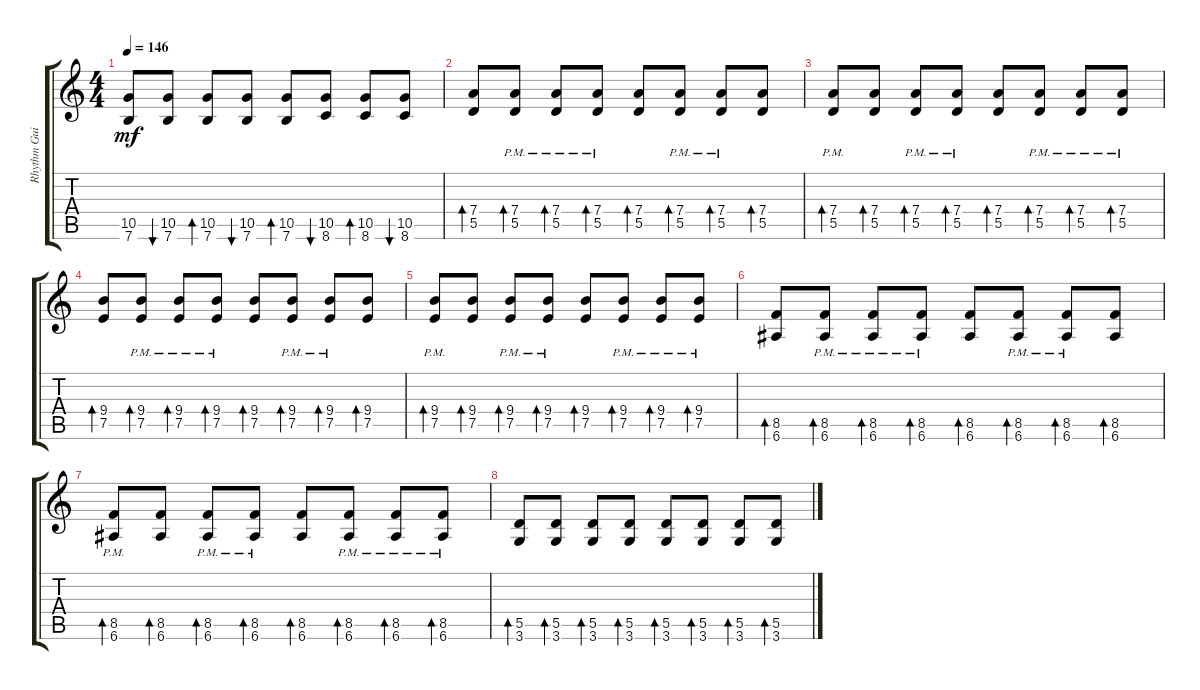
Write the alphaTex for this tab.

\track ("Rhythm Guitar" "Rhythm Gui") {instrument overdrivenguitar}
\staff {score tabs}
\tuning (E4 B3 G3 D3 A2 E2) {hide}
\ts (4 4)
\tempo 146
\clef g2
\ks c
(10.5{t} 7.6{t}).8{dy mf} (10.5 7.6).8{bu 30} (10.5 7.6).8{bd 30} (10.5 7.6).8{bu 30} (10.5 7.6).8{bd 30} (10.5 8.6).8{bu 30} (10.5 8.6).8{bd 30} (10.5 8.6).8{bu 30} |
(7.4 5.5).8{bd 30} (7.4{pm} 5.5{pm}).8{bd 30} (7.4{pm} 5.5{pm}).8{bd 30} (7.4{pm} 5.5{pm}).8{bd 30} (7.4 5.5).8{bd 30} (7.4{pm} 5.5{pm}).8{bd 30} (7.4{pm} 5.5{pm}).8{bd 30} (7.4 5.5).8{bd 30} |
(7.4{pm} 5.5{pm}).8{bd 30} (7.4 5.5).8{bd 30} (7.4{pm} 5.5{pm}).8{bd 30} (7.4{pm} 5.5{pm}).8{bd 30} (7.4 5.5).8{bd 30} (7.4{pm} 5.5{pm}).8{bd 30} (7.4{pm} 5.5{pm}).8{bd 30} (7.4{pm} 5.5{pm}).8{bd 30} |
(9.4 7.5).8{bd 30} (9.4{pm} 7.5{pm}).8{bd 30} (9.4{pm} 7.5{pm}).8{bd 30} (9.4{pm} 7.5{pm}).8{bd 30} (9.4 7.5).8{bd 30} (9.4{pm} 7.5{pm}).8{bd 30} (9.4{pm} 7.5{pm}).8{bd 30} (9.4 7.5).8{bd 30} |
(9.4{pm} 7.5{pm}).8{bd 30} (9.4 7.5).8{bd 30} (9.4{pm} 7.5{pm}).8{bd 30} (9.4{pm} 7.5{pm}).8{bd 30} (9.4 7.5).8{bd 30} (9.4{pm} 7.5{pm}).8{bd 30} (9.4{pm} 7.5{pm}).8{bd 30} (9.4{pm} 7.5{pm}).8{bd 30} |
(8.5 6.6).8{bd 30} (8.5{pm} 6.6{pm}).8{bd 30} (8.5{pm} 6.6{pm}).8{bd 30} (8.5{pm} 6.6{pm}).8{bd 30} (8.5 6.6).8{bd 30} (8.5{pm} 6.6{pm}).8{bd 30} (8.5{pm} 6.6{pm}).8{bd 30} (8.5 6.6).8{bd 30} |
(8.5{pm} 6.6{pm}).8{bd 30} (8.5 6.6).8{bd 30} (8.5{pm} 6.6{pm}).8{bd 30} (8.5{pm} 6.6{pm}).8{bd 30} (8.5 6.6).8{bd 30} (8.5{pm} 6.6{pm}).8{bd 30} (8.5{pm} 6.6{pm}).8{bd 30} (8.5{pm} 6.6{pm}).8{bd 30} |
(5.5 3.6).8{bd 30} (5.5 3.6).8{bd 30} (5.5 3.6).8{bd 30} (5.5 3.6).8{bd 30} (5.5 3.6).8{bd 30} (5.5 3.6).8{bd 30} (5.5 3.6).8{bd 30} (5.5 3.6).8{bd 30}
